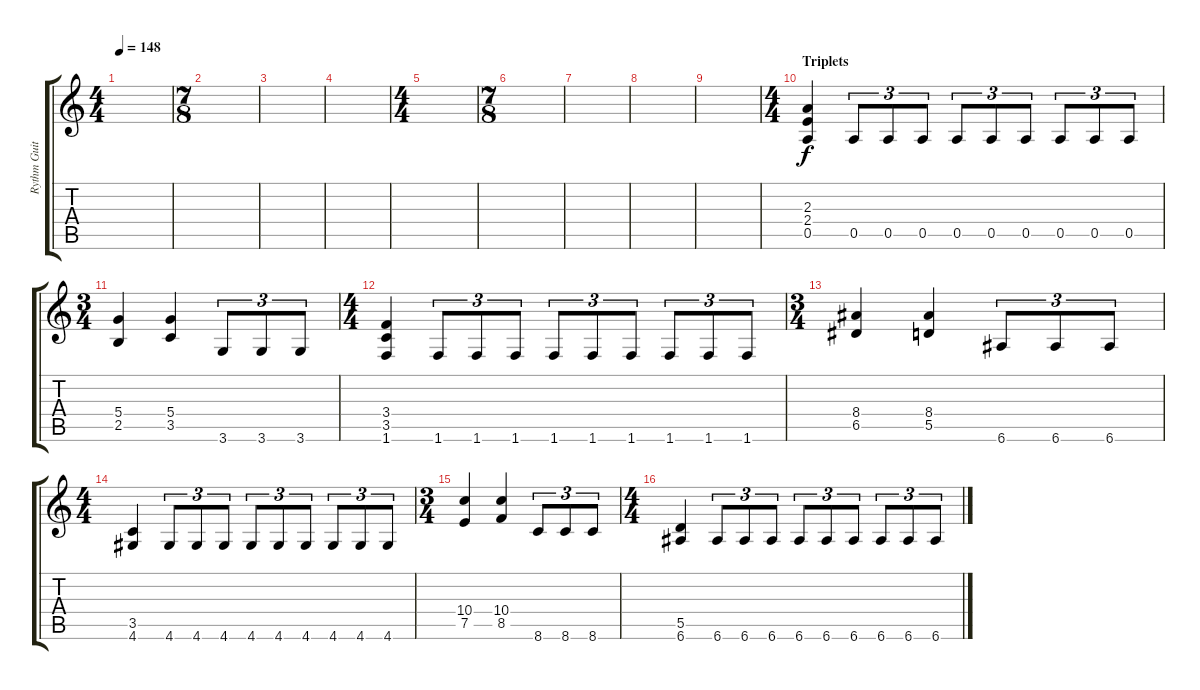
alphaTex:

\track ("Rythm Guitar" "Rythm Guit") {instrument distortionguitar}
\staff {score tabs}
\tuning (E4 B3 G3 D3 A2 E2) {hide}
\ts (4 4)
\tempo 148
\clef g2
\ks c
|
\ts (7 8)
|
|
|
\ts (4 4)
|
\ts (7 8)
|
|
|
|
\ts (4 4)
\section ("" "Triplets")
(2.3 2.4 0.5).4 0.5.8{tu (3 2)} 0.5.8{tu (3 2)} 0.5.8{tu (3 2)} 0.5.8{tu (3 2)} 0.5.8{tu (3 2)} 0.5.8{tu (3 2)} 0.5.8{tu (3 2)} 0.5.8{tu (3 2)} 0.5.8{tu (3 2)} |
\ts (3 4)
(5.4 2.5).4 (5.4 3.5).4 3.6.8{tu (3 2)} 3.6.8{tu (3 2)} 3.6.8{tu (3 2)} |
\ts (4 4)
(3.4 3.5 1.6).4 1.6.8{tu (3 2)} 1.6.8{tu (3 2)} 1.6.8{tu (3 2)} 1.6.8{tu (3 2)} 1.6.8{tu (3 2)} 1.6.8{tu (3 2)} 1.6.8{tu (3 2)} 1.6.8{tu (3 2)} 1.6.8{tu (3 2)} |
\ts (3 4)
(8.4 6.5).4 (8.4 5.5).4 6.6.8{tu (3 2)} 6.6.8{tu (3 2)} 6.6.8{tu (3 2)} |
\ts (4 4)
(3.5 4.6).4 4.6.8{tu (3 2)} 4.6.8{tu (3 2)} 4.6.8{tu (3 2)} 4.6.8{tu (3 2)} 4.6.8{tu (3 2)} 4.6.8{tu (3 2)} 4.6.8{tu (3 2)} 4.6.8{tu (3 2)} 4.6.8{tu (3 2)} |
\ts (3 4)
(10.4 7.5).4 (10.4 8.5).4 8.6.8{tu (3 2)} 8.6.8{tu (3 2)} 8.6.8{tu (3 2)} |
\ts (4 4)
(5.5 6.6).4 6.6.8{tu (3 2)} 6.6.8{tu (3 2)} 6.6.8{tu (3 2)} 6.6.8{tu (3 2)} 6.6.8{tu (3 2)} 6.6.8{tu (3 2)} 6.6.8{tu (3 2)} 6.6.8{tu (3 2)} 6.6.8{tu (3 2)}
